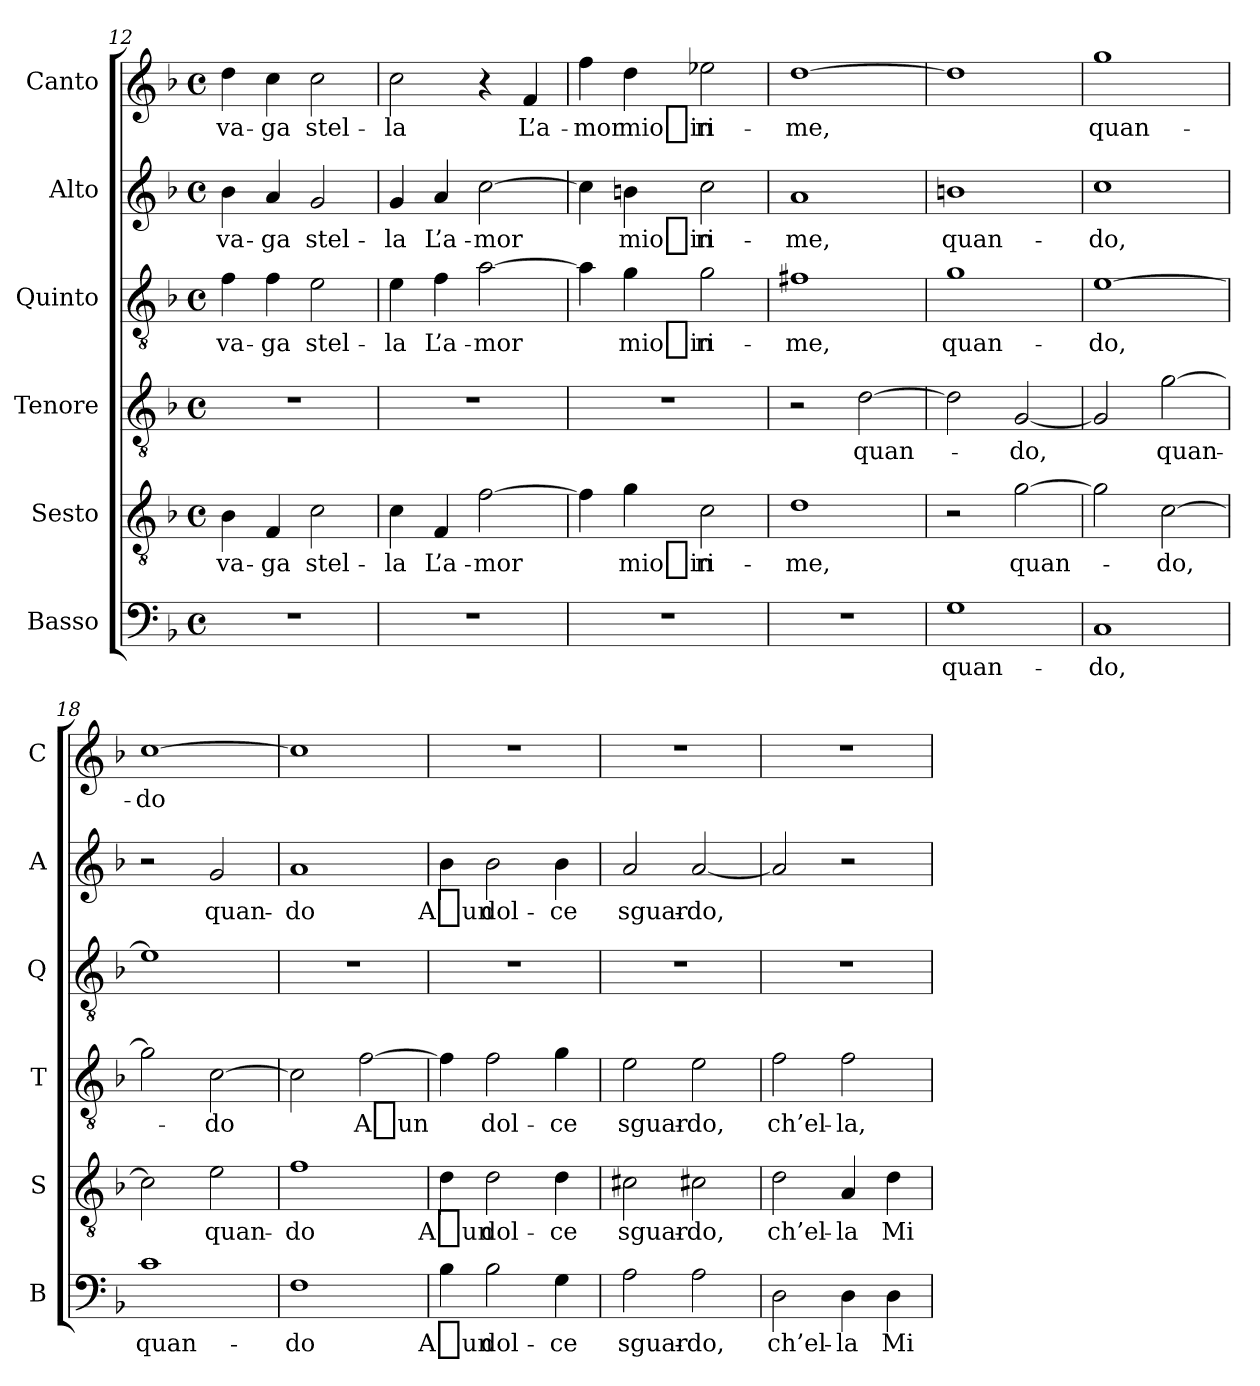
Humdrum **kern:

**kern	**text	**kern	**text	**kern	**text	**kern	**text	**kern	**text	**kern	**text
*part6	*part6	*part5	*part5	*part4	*part4	*part3	*part3	*part2	*part2	*part1	*part1
*staff6	*staff6	*staff5	*staff5	*staff4	*staff4	*staff3	*staff3	*staff2	*staff2	*staff1	*staff1
*I"Basso	*	*I"Sesto	*	*I"Tenore	*	*I"Quinto	*	*I"Alto	*	*I"Canto	*
*I'B	*	*I'S	*	*I'T	*	*I'Q	*	*I'A	*	*I'C	*
*clefF4	*	*clefGv2	*	*clefGv2	*	*clefGv2	*	*clefG2	*	*clefG2	*
*k[b-]	*	*k[b-]	*	*k[b-]	*	*k[b-]	*	*k[b-]	*	*k[b-]	*
*F:	*	*F:	*	*F:	*	*F:	*	*F:	*	*F:	*
*M4/4	*	*M4/4	*	*M4/4	*	*M4/4	*	*M4/4	*	*M4/4	*
*met(c)	*	*met(c)	*	*met(c)	*	*met(c)	*	*met(c)	*	*met(c)	*
=12	=12	=12	=12	=12	=12	=12	=12	=12	=12	=12	=12
1r	.	4B-	va-	1r	.	4f	va-	4b-	va-	4dd	va-
.	.	4F	-ga	.	.	4f	-ga	4a	-ga	4cc	-ga
.	.	2c	stel-	.	.	2e	stel-	2g	stel-	2cc	stel-
=13	=13	=13	=13	=13	=13	=13	=13	=13	=13	=13	=13
1r	.	4c	-la	1r	.	4e	-la	4g	-la	2cc	-la
.	.	4F	L’a-	.	.	4f	L’a-	4a	L’a-	.	.
.	.	[2f	-mor	.	.	[2a	-mor	[2cc	-mor	4r	.
.	.	.	.	.	.	.	.	.	.	4f	L’a-
=14	=14	=14	=14	=14	=14	=14	=14	=14	=14	=14	=14
1r	.	4f]	.	1r	.	4a]	.	4cc]	.	4ff	-mor
.	.	4g	-mio_in	.	.	4g	-mio_in	4bn	-mio_in	4dd	-mio_in
.	.	2c	ri-	.	.	2g	ri-	2cc	ri-	2ee-X	ri-
=15	=15	=15	=15	=15	=15	=15	=15	=15	=15	=15	=15
1r	.	1d	-me,	2r	.	1f#X	-me,	1a	-me,	[1dd	-me,
.	.	.	.	[2d	quan-	.	.	.	.	.	.
=16	=16	=16	=16	=16	=16	=16	=16	=16	=16	=16	=16
1G	quan-	2r	.	2d]	.	1g	quan-	1bn	quan-	1dd]	.
.	.	[2g	quan-	[2G	-do,	.	.	.	.	.	.
=17	=17	=17	=17	=17	=17	=17	=17	=17	=17	=17	=17
1C	-do,	2g]	.	2G]	.	[1e	-do,	1cc	-do,	1gg	quan-
.	.	[2c	-do,	[2g	quan-	.	.	.	.	.	.
=18	=18	=18	=18	=18	=18	=18	=18	=18	=18	=18	=18
1c	quan-	2c]	.	2g]	.	1e]	.	2r	.	[1cc	-do
.	.	2e	quan-	[2c	-do	.	.	2g	quan-	.	.
=19	=19	=19	=19	=19	=19	=19	=19	=19	=19	=19	=19
1F	-do	1f	-do	2c]	.	1r	.	1a	-do	1cc]	.
.	.	.	.	[2f	-A_un	.	.	.	.	.	.
=20	=20	=20	=20	=20	=20	=20	=20	=20	=20	=20	=20
4B-	-A_un	4d	-A_un	4f]	.	1r	.	4b-	-A_un	1r	.
2B-	dol-	2d	dol-	2f	dol-	.	.	2b-	dol-	.	.
4G	-ce	4d	-ce	4g	-ce	.	.	4b-	-ce	.	.
=21	=21	=21	=21	=21	=21	=21	=21	=21	=21	=21	=21
2A	sguar-	2c#X	sguar-	2e	sguar-	1r	.	2a	sguar-	1r	.
2A	-do,	2c#X	-do,	2e	-do,	.	.	[2a	-do,	.	.
=22	=22	=22	=22	=22	=22	=22	=22	=22	=22	=22	=22
2D	ch’el-	2d	ch’el-	2f	ch’el-	1r	.	2a]	.	1r	.
4D	-la	4A	-la	2f	-la,	.	.	2r	.	.	.
4D	-Mi	4d	-Mi	.	.	.	.	.	.	.	.
=	=	=	=	=	=	=	=	=	=	=	=
*-	*-	*-	*-	*-	*-	*-	*-	*-	*-	*-	*-
